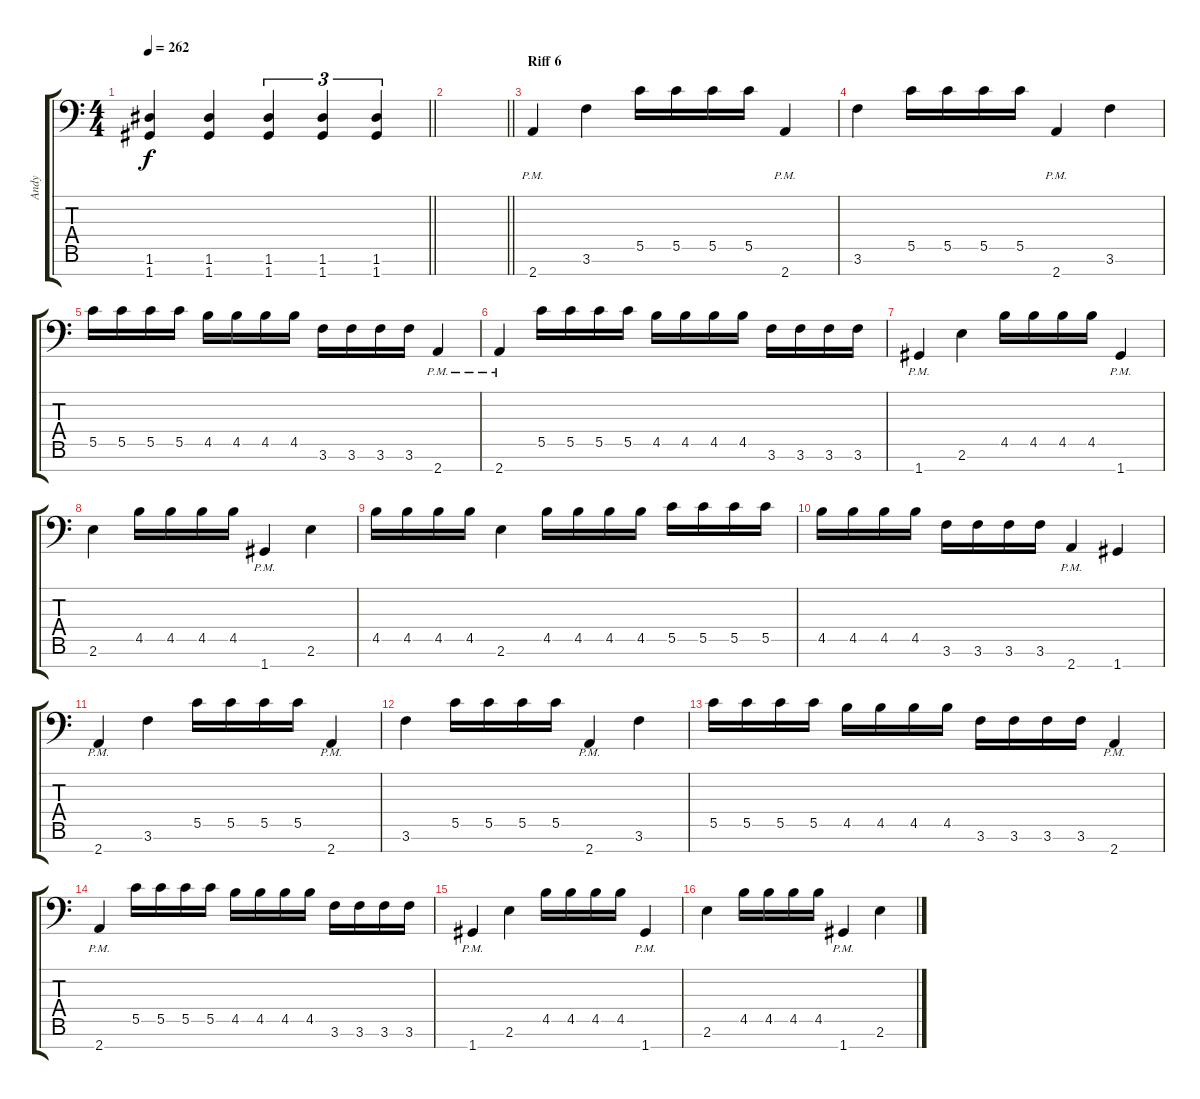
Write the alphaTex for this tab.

\track ("Andy" "Andy") {instrument distortionguitar}
\staff {score tabs}
\tuning (D4 A3 F3 C3 G2 D2 G1) {hide}
\ts (4 4)
\tempo 262
\clef f4
\barLineRight lightlight
\ks c
(1.6 1.7).4{dy f} (1.6 1.7).4 (1.6 1.7).4{tu (3 2)} (1.6 1.7).4{tu (3 2)} (1.6 1.7).4{tu (3 2)} |
\section ("" "")
\barLineRight lightlight
|
\section ("" "Riff 6")
2.7{pm}.4 3.6.4 5.5.16 5.5.16 5.5.16 5.5.16 2.7{pm}.4 |
3.6.4 5.5.16 5.5.16 5.5.16 5.5.16 2.7{pm}.4 3.6.4 |
5.5.16 5.5.16 5.5.16 5.5.16 4.5.16 4.5.16 4.5.16 4.5.16 3.6.16 3.6.16 3.6.16 3.6.16 2.7{pm}.4 |
2.7{pm}.4 5.5.16 5.5.16 5.5.16 5.5.16 4.5.16 4.5.16 4.5.16 4.5.16 3.6.16 3.6.16 3.6.16 3.6.16 |
1.7{pm}.4 2.6.4 4.5.16 4.5.16 4.5.16 4.5.16 1.7{pm}.4 |
2.6.4 4.5.16 4.5.16 4.5.16 4.5.16 1.7{pm}.4 2.6.4 |
4.5.16 4.5.16 4.5.16 4.5.16 2.6.4 4.5.16 4.5.16 4.5.16 4.5.16 5.5.16 5.5.16 5.5.16 5.5.16 |
4.5.16 4.5.16 4.5.16 4.5.16 3.6.16 3.6.16 3.6.16 3.6.16 2.7{pm}.4 1.7.4 |
2.7{pm}.4 3.6.4 5.5.16 5.5.16 5.5.16 5.5.16 2.7{pm}.4 |
3.6.4 5.5.16 5.5.16 5.5.16 5.5.16 2.7{pm}.4 3.6.4 |
5.5.16 5.5.16 5.5.16 5.5.16 4.5.16 4.5.16 4.5.16 4.5.16 3.6.16 3.6.16 3.6.16 3.6.16 2.7{pm}.4 |
2.7{pm}.4 5.5.16 5.5.16 5.5.16 5.5.16 4.5.16 4.5.16 4.5.16 4.5.16 3.6.16 3.6.16 3.6.16 3.6.16 |
1.7{pm}.4 2.6.4 4.5.16 4.5.16 4.5.16 4.5.16 1.7{pm}.4 |
2.6.4 4.5.16 4.5.16 4.5.16 4.5.16 1.7{pm}.4 2.6.4
